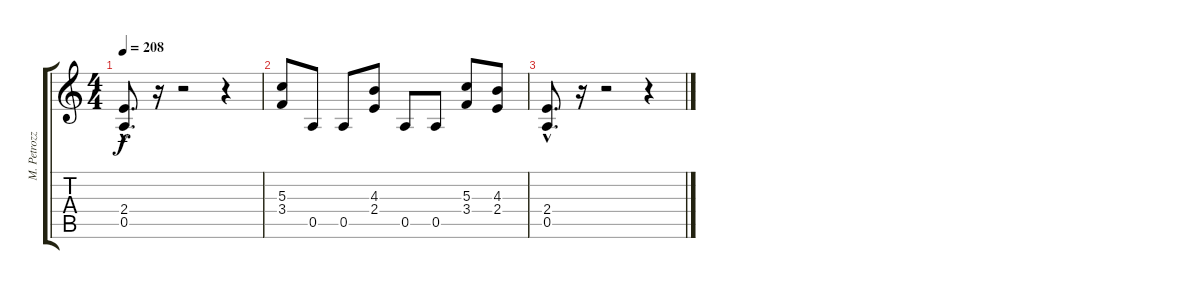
\track ("M. Petrozza" "M. Petrozz") {instrument distortionguitar}
\staff {score tabs}
\tuning (E4 B3 G3 D3 A2 E2) {hide}
\ts (4 4)
\tempo 208
\clef g2
\ks c
(2.4{hac} 0.5{hac}).8{d dy f} r.16 r.2 r.4 |
(5.3 3.4).8 0.5.8 0.5.8 (4.3 2.4).8 0.5.8 0.5.8 (5.3 3.4).8 (4.3 2.4).8 |
(2.4{hac} 0.5{hac}).8{d} r.16 r.2 r.4
